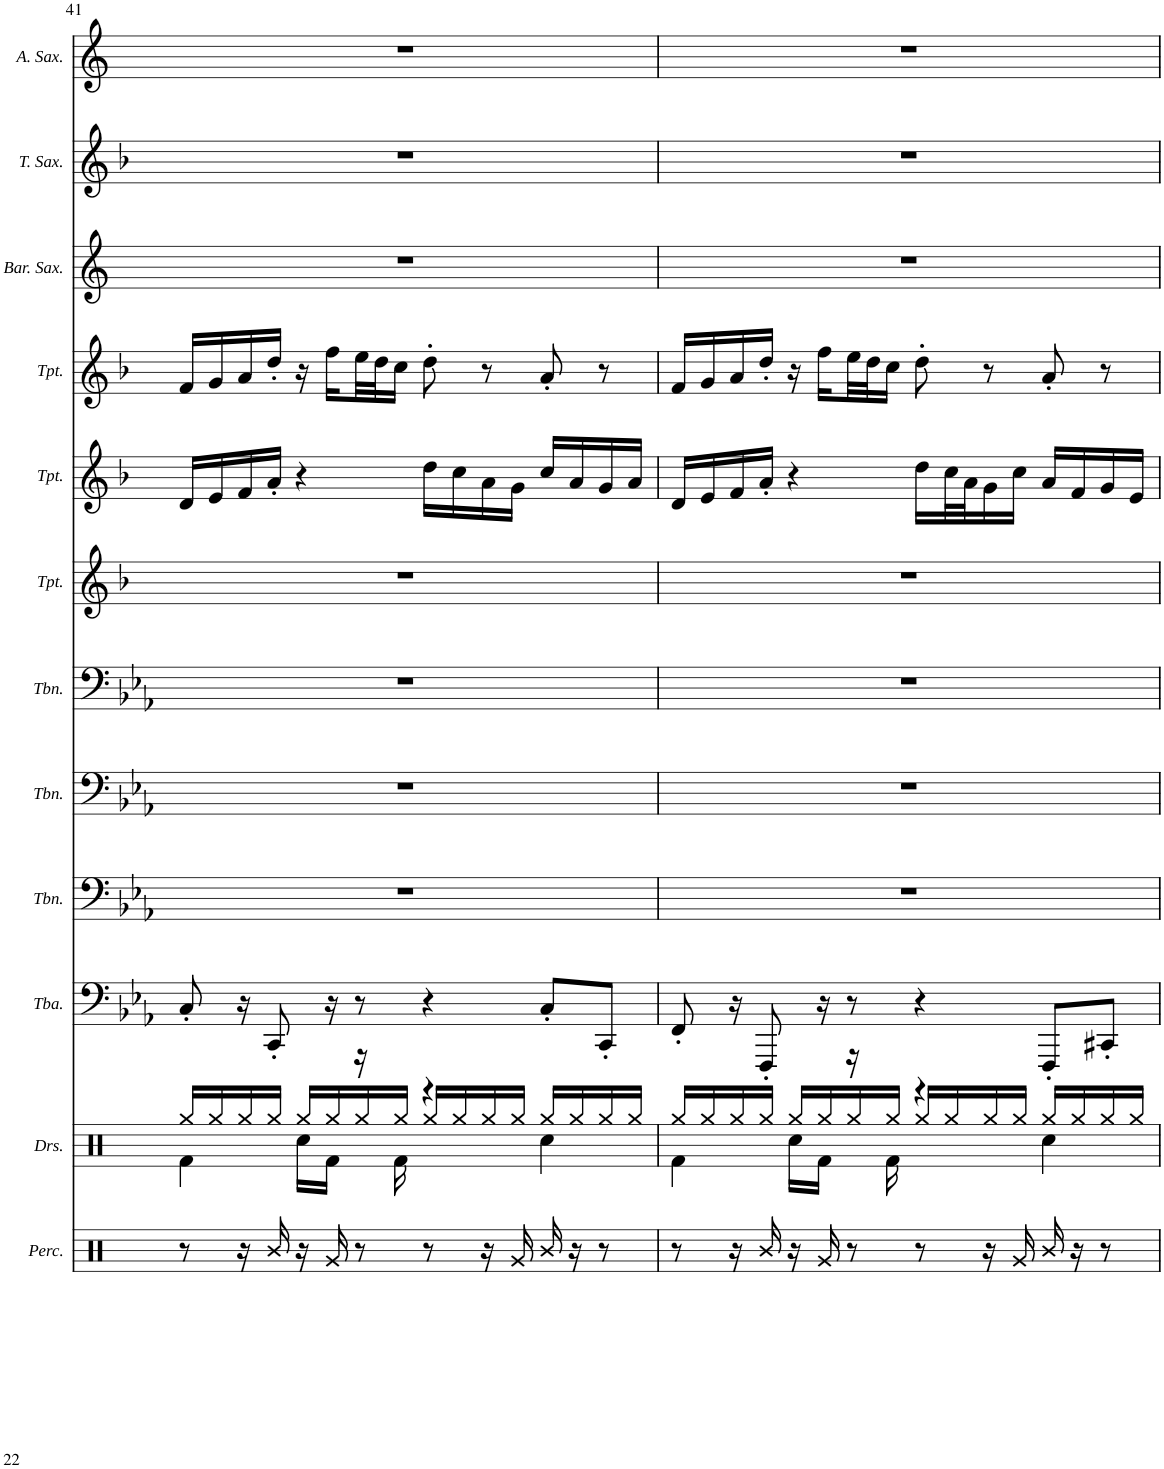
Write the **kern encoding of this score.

**kern	**kern	**kern	**kern	**kern	**kern	**kern	**kern	**kern	**kern	**kern	**kern
*part12	*part11	*part10	*part9	*part8	*part7	*part6	*part5	*part4	*part3	*part2	*part1
*staff12	*staff11	*staff10	*staff9	*staff8	*staff7	*staff6	*staff5	*staff4	*staff3	*staff2	*staff1
*I"Percussion	*I"Drumset	*I"Tuba	*I"Trombone	*I"Trombone	*I"Trombone	*I"Trumpet	*I"Trumpet	*I"Trumpet	*I"Baritone Saxophone	*I"Tenor Saxophone	*I"Alto Saxophone
*I'Perc.	*I'Drs.	*I'Tba.	*I'Tbn.	*I'Tbn.	*I'Tbn.	*I'Tpt.	*I'Tpt.	*I'Tpt.	*I'Bar. Sax.	*I'T. Sax.	*I'A. Sax.
!!LO:PB:g=z
*clefX	*clefX	*clefF4	*clefF4	*clefF4	*clefF4	*clefG2	*clefG2	*clefG2	*clefG2	*clefG2	*clefG2
*	*	*	*	*	*	*Trd1c2	*Trd1c2	*Trd1c2	*Trd12c21	*Trd8c14	*Trd5c9
*k[]	*k[]	*k[b-e-a-]	*k[b-e-a-]	*k[b-e-a-]	*k[b-e-a-]	*k[b-]	*k[b-]	*k[b-]	*k[]	*k[b-]	*k[]
*M4/4	*M4/4	*M4/4	*M4/4	*M4/4	*M4/4	*M4/4	*M4/4	*M4/4	*M4/4	*M4/4	*M4/4
=41	=41	=41	=41	=41	=41	=41	=41	=41	=41	=41	=41
*	*^	*	*	*	*	*	*	*	*	*	*
8r	4Rf\	16Rgg/LL	8C'/	1r	1r	1r	1r	16d/LL	16f/LL	1r	1r	1r
.	.	16Rgg/	.	.	.	.	.	16e/	16g/	.	.	.
16r	.	16Rgg/	16r	.	.	.	.	16f/	16a/	.	.	.
16R/	.	16Rgg/JJ	8CC'/	.	.	.	.	16a'/JJ	16dd'/JJ	.	.	.
16r	16Rcc\LL	16Rgg/LL	.	.	.	.	.	4r	16r	.	.	.
16Rg/	16Rf\JJ	16Rgg/	16r	.	.	.	.	.	16ff\LL	.	.	.
8r	16r	16Rgg/	8r	.	.	.	.	.	32ee\L	.	.	.
.	.	.	.	.	.	.	.	.	32dd\J	.	.	.
.	16Rf\	16Rgg/JJ	.	.	.	.	.	.	16cc\JJ	.	.	.
8r	4r	16Rgg/LL	4r	.	.	.	.	16dd\LL	8dd'\	.	.	.
.	.	16Rgg/	.	.	.	.	.	16cc\	.	.	.	.
16r	.	16Rgg/	.	.	.	.	.	16a\	8r	.	.	.
16Rg/	.	16Rgg/JJ	.	.	.	.	.	16g\JJ	.	.	.	.
16R/	4Rcc\	16Rgg/LL	8C'/L	.	.	.	.	16cc/LL	8a'/	.	.	.
16r	.	16Rgg/	.	.	.	.	.	16a/	.	.	.	.
8r	.	16Rgg/	8CC'/J	.	.	.	.	16g/	8r	.	.	.
.	.	16Rgg/JJ	.	.	.	.	.	16a/JJ	.	.	.	.
=42	=42	=42	=42	=42	=42	=42	=42	=42	=42	=42	=42	=42
8r	4Rf\	16Rgg/LL	8FF'/	1r	1r	1r	1r	16d/LL	16f/LL	1r	1r	1r
.	.	16Rgg/	.	.	.	.	.	16e/	16g/	.	.	.
16r	.	16Rgg/	16r	.	.	.	.	16f/	16a/	.	.	.
16R/	.	16Rgg/JJ	8FFF'/	.	.	.	.	16a'/JJ	16dd'/JJ	.	.	.
16r	16Rcc\LL	16Rgg/LL	.	.	.	.	.	4r	16r	.	.	.
16Rg/	16Rf\JJ	16Rgg/	16r	.	.	.	.	.	16ff\LL	.	.	.
8r	16r	16Rgg/	8r	.	.	.	.	.	32ee\L	.	.	.
.	.	.	.	.	.	.	.	.	32dd\J	.	.	.
.	16Rf\	16Rgg/JJ	.	.	.	.	.	.	16cc\JJ	.	.	.
8r	4r	16Rgg/LL	4r	.	.	.	.	16dd\LL	8dd'\	.	.	.
.	.	16Rgg/	.	.	.	.	.	32cc\L	.	.	.	.
.	.	.	.	.	.	.	.	32a\J	.	.	.	.
16r	.	16Rgg/	.	.	.	.	.	16g\	8r	.	.	.
16Rg/	.	16Rgg/JJ	.	.	.	.	.	16cc\JJ	.	.	.	.
16R/	4Rcc\	16Rgg/LL	8FFF'/L	.	.	.	.	16a/LL	8a'/	.	.	.
16r	.	16Rgg/	.	.	.	.	.	16f/	.	.	.	.
8r	.	16Rgg/	8CC#X'/J	.	.	.	.	16g/	8r	.	.	.
.	.	16Rgg/JJ	.	.	.	.	.	16e/JJ	.	.	.	.
*	*v	*v	*	*	*	*	*	*	*	*	*	*
=	=	=	=	=	=	=	=	=	=	=	=
*-	*-	*-	*-	*-	*-	*-	*-	*-	*-	*-	*-
